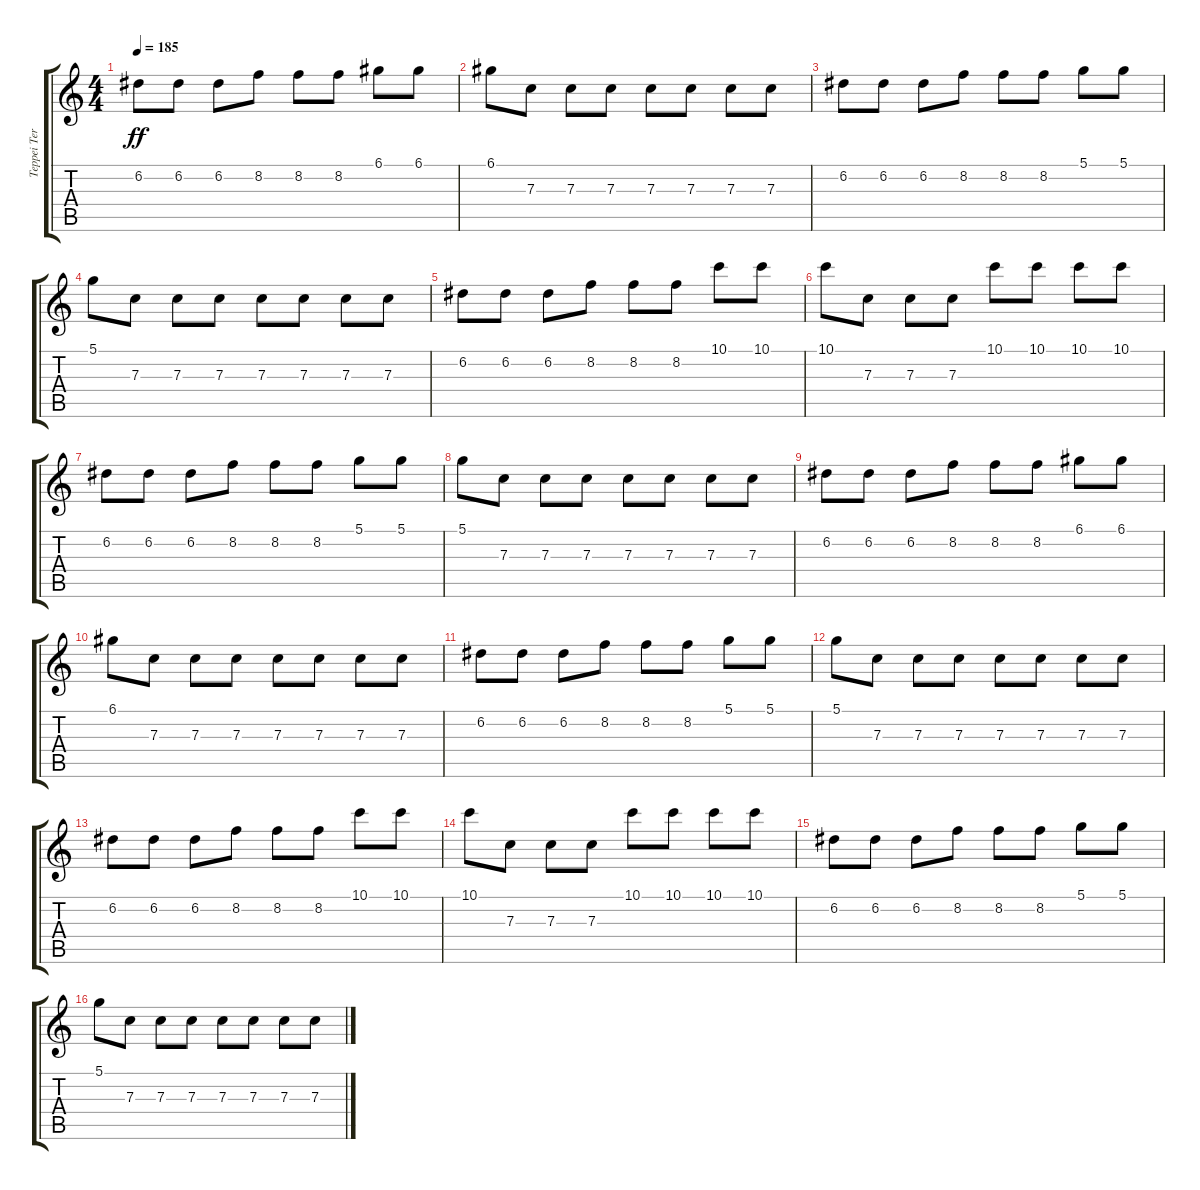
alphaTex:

\track ("Teppei Teranishi (Guitar)" "Teppei Ter") {instrument overdrivenguitar}
\staff {score tabs}
\tuning (D4 A3 F3 C3 G2 C2) {hide}
\ts (4 4)
\tempo 185
\clef g2
\ks c
6.2.8{dy ff} 6.2.8 6.2.8 8.2.8 8.2.8 8.2.8 6.1.8 6.1.8 |
6.1.8 7.3.8 7.3.8 7.3.8 7.3.8 7.3.8 7.3.8 7.3.8 |
6.2.8 6.2.8 6.2.8 8.2.8 8.2.8 8.2.8 5.1.8 5.1.8 |
5.1.8 7.3.8 7.3.8 7.3.8 7.3.8 7.3.8 7.3.8 7.3.8 |
6.2.8 6.2.8 6.2.8 8.2.8 8.2.8 8.2.8 10.1.8 10.1.8 |
10.1.8 7.3.8 7.3.8 7.3.8 10.1.8 10.1.8 10.1.8 10.1.8 |
6.2.8 6.2.8 6.2.8 8.2.8 8.2.8 8.2.8 5.1.8 5.1.8 |
5.1.8 7.3.8 7.3.8 7.3.8 7.3.8 7.3.8 7.3.8 7.3.8 |
6.2.8 6.2.8 6.2.8 8.2.8 8.2.8 8.2.8 6.1.8 6.1.8 |
6.1.8 7.3.8 7.3.8 7.3.8 7.3.8 7.3.8 7.3.8 7.3.8 |
6.2.8 6.2.8 6.2.8 8.2.8 8.2.8 8.2.8 5.1.8 5.1.8 |
5.1.8 7.3.8 7.3.8 7.3.8 7.3.8 7.3.8 7.3.8 7.3.8 |
6.2.8 6.2.8 6.2.8 8.2.8 8.2.8 8.2.8 10.1.8 10.1.8 |
10.1.8 7.3.8 7.3.8 7.3.8 10.1.8 10.1.8 10.1.8 10.1.8 |
6.2.8 6.2.8 6.2.8 8.2.8 8.2.8 8.2.8 5.1.8 5.1.8 |
5.1.8 7.3.8 7.3.8 7.3.8 7.3.8 7.3.8 7.3.8 7.3.8
